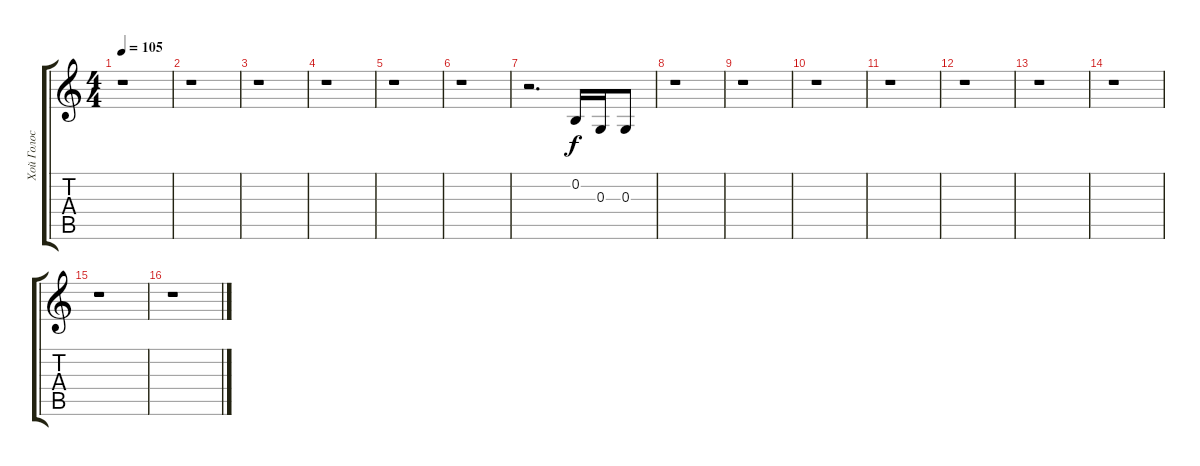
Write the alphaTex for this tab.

\track ("Хой Голос" "Хой Голос") {instrument voiceoohs}
\staff {score tabs}
\tuning (E4 B3 G3 D3 A2 E2) {hide}
\ts (4 4)
\tempo 105
\clef g2
\ks c
r.1{dy f} |
r.1 |
r.1 |
r.1 |
r.1 |
r.1 |
r.2{d} 0.2.16 0.3.16 0.3.8 |
r.1 |
r.1 |
r.1 |
r.1 |
r.1 |
r.1 |
r.1 |
r.1 |
r.1
